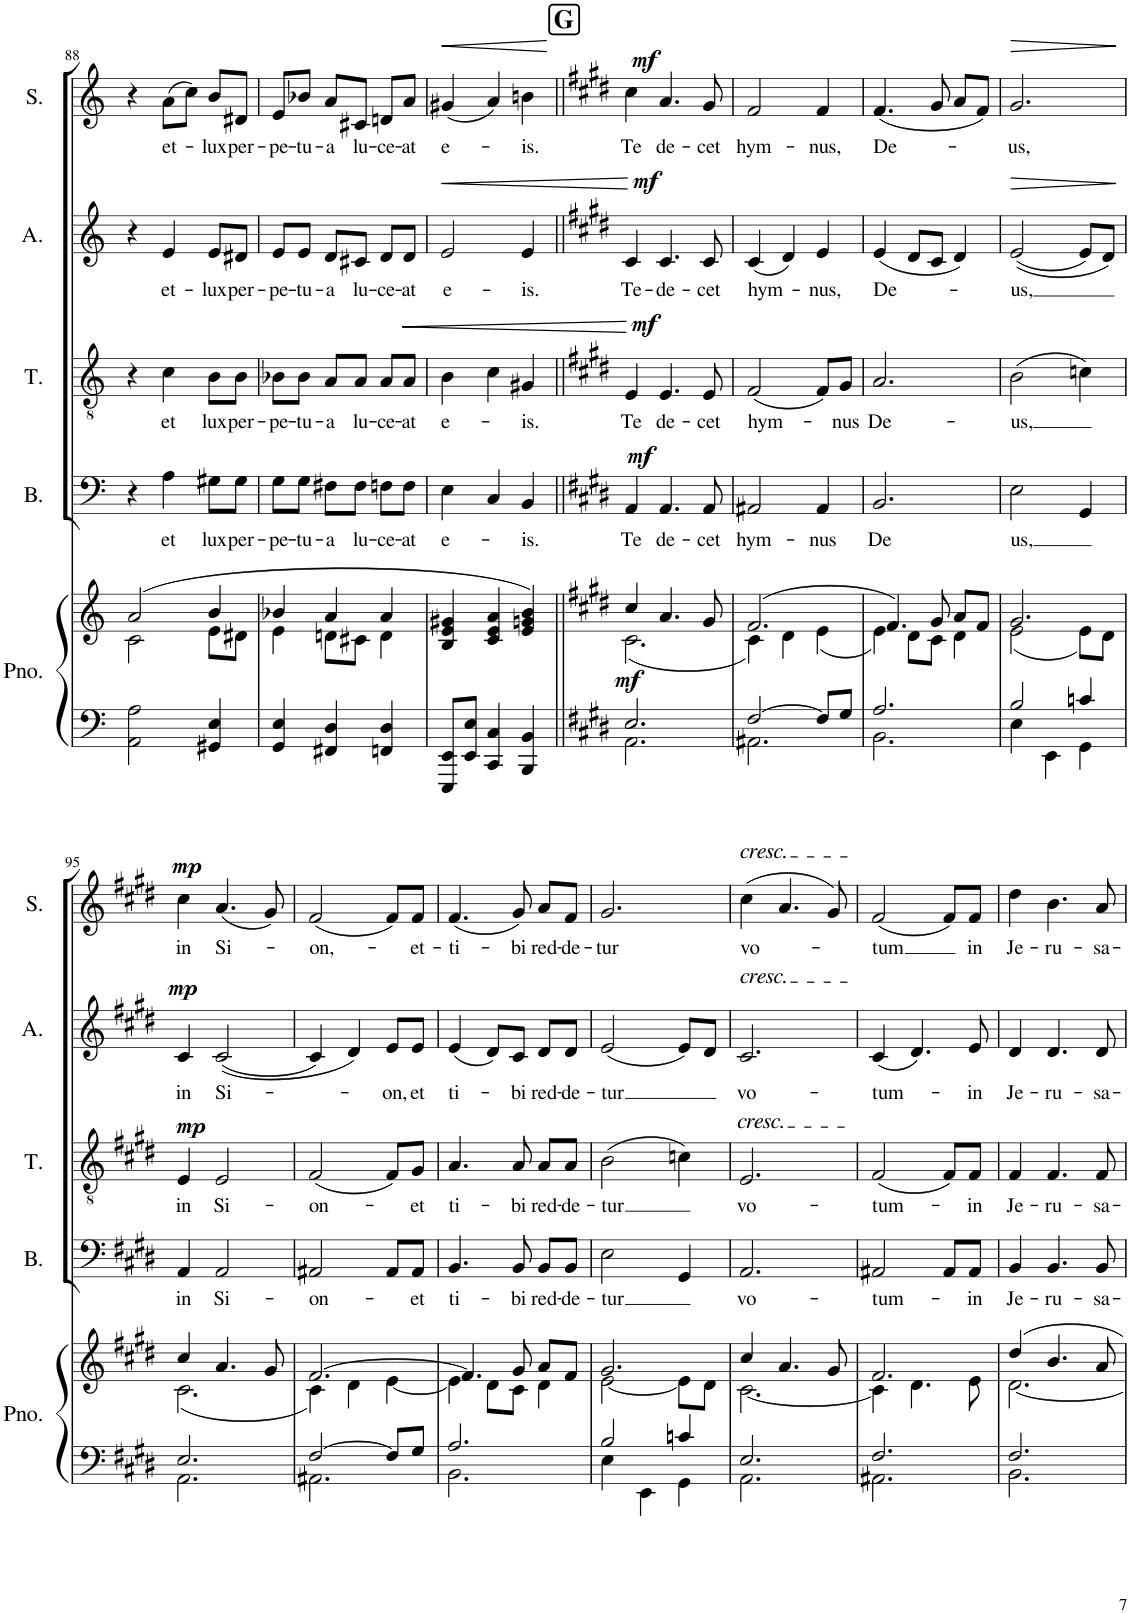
**kern	**kern	**dynam	**kern	**text	**dynam	**kern	**text	**dynam	**kern	**text	**dynam	**kern	**text	**dynam
*part5	*part5	*part5	*part4	*part4	*part4	*part3	*part3	*part3	*part2	*part2	*part2	*part1	*part1	*part1
*staff6	*staff5	*staff5/6	*staff4	*staff4	*staff4	*staff3	*staff3	*staff3	*staff2	*staff2	*staff2	*staff1	*staff1	*staff1
*I"Piano	*	*	*I"Bass	*	*	*I"Tenor	*	*	*I"Alto	*	*	*I"Soprano	*	*
*I'Pno.	*	*	*I'B.	*	*	*I'T.	*	*	*I'A.	*	*	*I'S.	*	*
!!LO:PB:g=z
*clefF4	*clefG2	*	*clefF4	*	*	*clefGv2	*	*	*clefG2	*	*	*clefG2	*	*
*k[]	*k[]	*	*k[]	*	*	*k[]	*	*	*k[]	*	*	*k[]	*	*
*M3/4	*M3/4	*	*M3/4	*	*	*M3/4	*	*	*M3/4	*	*	*M3/4	*	*
=88	=88	=88	=88	=88	=88	=88	=88	=88	=88	=88	=88	=88	=88	=88
*	*^	*	*	*	*	*	*	*	*	*	*	*	*	*
2AA\ 2A\	(2a/	2c\	.	4r	.	.	4r	.	.	4r	.	.	4r	.	.
!	!	!	!	!	!LO:LY:b	!	!	!LO:LY:b	!	!	!LO:LY:b	!	!	!LO:LY:b	!
.	.	.	.	4A\	et	.	4c\	et	.	4e/	et-	.	(8a\L	et-	.
.	.	.	.	.	.	.	.	.	.	.	.	.	8cc\J)	.	.
!	!	!	!	!	!LO:LY:b	!	!	!LO:LY:b	!	!	!LO:LY:b	!	!	!LO:LY:b	!
4GG#X/ 4E/	4b/	8e\L	.	8G#X\L	lux	.	8B\L	lux	.	8e/L	-lux	.	8b/L	-lux	.
!	!	!	!	!	!LO:LY:b	!	!	!LO:LY:b	!	!	!LO:LY:b	!	!	!LO:LY:b	!
.	.	8d#X\J	.	8G#\J	per-	.	8B\J	per-	.	8d#X/J	per-	.	8d#X/J	per-	.
=89	=89	=89	=89	=89	=89	=89	=89	=89	=89	=89	=89	=89	=89	=89	=89
!	!	!	!	!	!LO:LY:b	!	!	!LO:LY:b	!	!	!LO:LY:b	!	!	!LO:LY:b	!
4GG/ 4E/	4b-X/	4e\	.	8G\L	-pe-	.	8B-X\L	-pe-	.	8e/L	-pe-	.	8e/L	-pe-	.
!	!	!	!	!	!LO:LY:b	!	!	!LO:LY:b	!	!	!LO:LY:b	!	!	!LO:LY:b	!
.	.	.	.	8G\J	-tu-	.	8B-\J	-tu-	.	8e/J	-tu-	.	8b-X/J	-tu-	.
!	!	!	!	!	!LO:LY:b	!	!	!LO:LY:b	!	!	!LO:LY:b	!	!	!LO:LY:b	!
4FF#X/ 4D/	4a/	8dn\L	.	8F#X\L	-a	.	8A/L	-a	.	8d/L	-a	.	8a/L	-a	.
!	!	!	!	!	!LO:LY:b	!	!	!LO:LY:b	!	!	!LO:LY:b	!	!	!LO:LY:b	!
.	.	8c#X\J	.	8F#\J	lu-	.	8A/J	lu-	.	8c#X/J	lu-	.	8c#X/J	lu-	.
!	!	!	!	!	!LO:LY:b	!	!	!LO:LY:b	!	!	!LO:LY:b	!	!	!LO:LY:b	!
4FFn/ 4D/	4a/	4d\	.	8Fn\L	-ce-	.	8A/L	-ce-	.	8d/L	-ce-	.	8dn/L	-ce-	.
!	!	!	!	!	!LO:LY:b	!	!	!LO:LY:b	!	!	!LO:LY:b	!	!	!LO:LY:b	!
.	.	.	.	8F\J	-at	.	8A/J	-at	.	8d/J	-at	.	8a/J	-at	.
*	*v	*v	*	*	*	*	*	*	*	*	*	*	*	*	*
=90	=90	=90	=90	=90	=90	=90	=90	=90	=90	=90	=90	=90	=90	=90
!	!	!	!	!LO:LY:b	!	!	!LO:LY:b	!LO:HP:b	!	!LO:LY:b	!LO:HP:b	!	!LO:LY:b	!LO:HP:b
8EEE/ 8EE/L	4B/ 4e/ 4g#X/	.	4E\	e-	.	4B\	e-	<	2e/	e-	<	(4g#X/	e-	<
8EE/ 8E/J	.	.	.	.	.	.	.	.	.	.	.	.	.	.
4CC/ 4C/	4c/ 4e/ 4a/	.	4C/	.	.	4c\	.	.	.	.	.	4a/)	.	.
!	!	!	!	!LO:LY:b	!	!	!LO:LY:b	!	!	!LO:LY:b	!	!	!LO:LY:b	!
4BBB/ 4BB/	4e/ 4gn/ 4b/)	.	4BB/	-is.	.	4G#X/	-is.	.	4e/	-is.	.	4bn\	-is.	.
.	.	.	.	.	.	.	.	[	.	.	[	.	.	[
!!LO:REH:place=s1:a:B:cj:fs=14:t=G
=91||	=91||	=91||	=91||	=91||	=91||	=91||	=91||	=91||	=91||	=91||	=91||	=91||	=91||	=91||
*k[f#c#g#d#]	*k[f#c#g#d#]	*	*k[f#c#g#d#]	*	*	*k[f#c#g#d#]	*	*	*k[f#c#g#d#]	*	*	*k[f#c#g#d#]	*	*
*^	*^	*	*	*	*	*	*	*	*	*	*	*	*	*
!	!	!	!	!LO:DY:b	!	!LO:LY:b	!LO:DY:a	!	!LO:LY:b	!LO:DY:a	!	!LO:LY:b	!LO:DY:a	!	!LO:LY:b	!
2.E/	2.AA\	4cc#/	(2.c#\	mf	4AA/	Te	mf	4E/	Te	mf	4c#/	Te-	mf	4cc#\	Te	.
!	!	!	!	!	!	!LO:LY:b	!	!	!LO:LY:b	!	!	!LO:LY:b	!	!	!LO:LY:b	!LO:DY:a
.	.	4.a/	.	.	4.AA/	de-	.	4.E/	de-	.	4.c#/	-de-	.	4.a/	de-	mf
!	!	!	!	!	!	!LO:LY:b	!	!	!LO:LY:b	!	!	!LO:LY:b	!	!	!LO:LY:b	!
.	.	8g#/	.	.	8AA/	-cet	.	8E/	-cet	.	8c#/	-cet	.	8g#/	-cet	.
=92	=92	=92	=92	=92	=92	=92	=92	=92	=92	=92	=92	=92	=92	=92	=92	=92
!	!	!	!	!	!	!LO:LY:b	!	!	!LO:LY:b	!	!	!LO:LY:b	!	!	!LO:LY:b	!
[2F#/	2.AA#X\	(2.f#/	4c#\)	.	2AA#X/	hym-	.	(2F#/	hym-	.	(4c#/	hym-	.	2f#/	hym-	.
.	.	.	4d#\	.	.	.	.	.	.	.	4d#/)	.	.	.	.	.
!	!	!	!	!	!	!LO:LY:b	!	!	!	!	!	!LO:LY:b	!	!	!LO:LY:b	!
8F#/L]	.	.	(4e\	.	4AA#/	-nus	.	8F#/L)	.	.	4e/	-nus,	.	4f#/	-nus,	.
!	!	!	!	!	!	!	!	!	!LO:LY:b	!	!	!	!	!	!	!
8G#/J	.	.	.	.	.	.	.	8G#/J	-nus	.	.	.	.	.	.	.
=93	=93	=93	=93	=93	=93	=93	=93	=93	=93	=93	=93	=93	=93	=93	=93	=93
!	!	!	!	!	!	!LO:LY:b	!	!	!LO:LY:b	!	!	!LO:LY:b	!	!	!LO:LY:b	!
2.A/	2.BB\	4.f#/)	4e\)	.	2.BB/	De	.	2.A/	De-	.	(4e/	De-	.	(4.f#/	De-	.
.	.	.	8d#\L	.	.	.	.	.	.	.	8d#/L	.	.	.	.	.
.	.	8g#/	8c#\J	.	.	.	.	.	.	.	8c#/J	.	.	8g#/	.	.
.	.	8a/L	4d#\	.	.	.	.	.	.	.	4d#/)	.	.	8a/L	.	.
.	.	8f#/J	.	.	.	.	.	.	.	.	.	.	.	8f#/J)	.	.
=94	=94	=94	=94	=94	=94	=94	=94	=94	=94	=94	=94	=94	=94	=94	=94	=94
!	!	!	!	!	!	!LO:LY:b	!	!	!LO:LY:b	!	!	!LO:LY:b	!LO:HP:b	!	!LO:LY:b	!LO:HP:b
2B/	4E\	2.g#/	(2e\	.	2E\	us,	.	(2B\	-us,	.	((2e/	-us,	>	2.g#/	-us,	>
.	4EE\	.	.	.	.	.	.	.	.	.	.	.	.	.	.	.
4cn/	4GG#\	.	8e\L)	.	4GG#/	.	.	4cn\)	.	.	8e/L)	.	.	.	.	.
.	.	.	8d#\J	.	.	.	.	.	.	.	8d#/J)	.	.	.	.	.
*v	*v	*	*	*	*	*	*	*	*	*	*	*	*	*	*	*
*	*v	*v	*	*	*	*	*	*	*	*	*	*	*	*	*
.	.	.	.	.	.	.	.	.	.	.	]	.	.	]
!!LO:LB:g=z
=95	=95	=95	=95	=95	=95	=95	=95	=95	=95	=95	=95	=95	=95	=95
*^	*^	*	*	*	*	*	*	*	*	*	*	*	*	*
!	!	!	!	!	!	!LO:LY:b	!	!	!LO:LY:b	!LO:DY:a	!	!LO:LY:b	!LO:DY:a	!	!LO:LY:b	!LO:DY:a
2.E/	2.AA\	4cc#/	(2.c#\	.	4AA/	in	.	4E/	in	mp	4c#/	in	mp	4cc#\	in	mp
!	!	!	!	!	!	!LO:LY:b	!	!	!LO:LY:b	!	!	!LO:LY:b	!	!	!LO:LY:b	!
.	.	4.a/	.	.	2AA/	Si-	.	2E/	Si-	.	((2c#/	Si-	.	(4.a/	Si-	.
.	.	8g#/	.	.	.	.	.	.	.	.	.	.	.	8g#/)	.	.
=96	=96	=96	=96	=96	=96	=96	=96	=96	=96	=96	=96	=96	=96	=96	=96	=96
!	!	!	!	!	!	!LO:LY:b	!	!	!LO:LY:b	!	!	!	!	!	!LO:LY:b	!
[2F#/	2.AA#X\	[2.f#/	4c#\)	.	2AA#X/	-on-	.	(2F#/	-on-	.	4c#/)	.	.	(2f#/	-on,-	.
.	.	.	4d#\	.	.	.	.	.	.	.	4d#/)	.	.	.	.	.
!	!	!	!	!	!	!	!	!	!	!	!	!LO:LY:b	!	!	!	!
8F#/L]	.	.	[4e\	.	8AA#/L	.	.	8F#/L)	.	.	8e/L	-on,	.	8f#/L)	.	.
!	!	!	!	!	!	!LO:LY:b	!	!	!LO:LY:b	!	!	!LO:LY:b	!	!	!LO:LY:b	!
8G#/J	.	.	.	.	8AA#/J	-et	.	8G#/J	-et	.	8e/J	et	.	8f#/J	-et-	.
=97	=97	=97	=97	=97	=97	=97	=97	=97	=97	=97	=97	=97	=97	=97	=97	=97
!	!	!	!	!	!	!LO:LY:b	!	!	!LO:LY:b	!	!	!LO:LY:b	!	!	!LO:LY:b	!
2.A/	2.BB\	4.f#/]	4e\]	.	4.BB/	ti-	.	4.A/	ti-	.	(4e/	ti-	.	(4.f#/	-ti-	.
.	.	.	8d#\L	.	.	.	.	.	.	.	8d#/L)	.	.	.	.	.
!	!	!	!	!	!	!LO:LY:b	!	!	!LO:LY:b	!	!	!LO:LY:b	!	!	!LO:LY:b	!
.	.	8g#/	8c#\J	.	8BB/	-bi	.	8A/	-bi	.	8c#/J	-bi	.	8g#/)	-bi	.
!	!	!	!	!	!	!LO:LY:b	!	!	!LO:LY:b	!	!	!LO:LY:b	!	!	!LO:LY:b	!
.	.	8a/L	4d#\	.	8BB/L	red-	.	8A/L	red-	.	8d#/L	red-	.	8a/L	red-	.
!	!	!	!	!	!	!LO:LY:b	!	!	!LO:LY:b	!	!	!LO:LY:b	!	!	!LO:LY:b	!
.	.	8f#/J	.	.	8BB/J	-de-	.	8A/J	-de-	.	8d#/J	-de-	.	8f#/J	-de-	.
=98	=98	=98	=98	=98	=98	=98	=98	=98	=98	=98	=98	=98	=98	=98	=98	=98
!	!	!	!	!	!	!LO:LY:b	!	!	!LO:LY:b	!	!	!LO:LY:b	!	!	!LO:LY:b	!
2B/	4E\	2.g#/	[2e\	.	2E\	-tur	.	(2B\	-tur	.	(2e/	-tur	.	2.g#/	-tur	.
.	4EE\	.	.	.	.	.	.	.	.	.	.	.	.	.	.	.
4cn/	4GG#\	.	8e\L]	.	4GG#/	.	.	4cn\)	.	.	8e/L)	.	.	.	.	.
.	.	.	8d#\J	.	.	.	.	.	.	.	8d#/J	.	.	.	.	.
=99	=99	=99	=99	=99	=99	=99	=99	=99	=99	=99	=99	=99	=99	=99	=99	=99
!	!	!	!	!	!	!	!	!	!	!	!	!	!	!LO:TX:a:i:t=cresc.	!	!
!	!	!	!	!	!	!	!	!	!	!	!LO:TX:a:i:t=cresc.	!	!	!	!	!
!	!	!	!	!	!	!	!	!LO:TX:a:i:t=cresc.	!	!	!	!	!	!	!	!
!	!	!	!	!	!	!LO:LY:b	!	!	!LO:LY:b	!	!	!LO:LY:b	!	!	!LO:LY:b	!
2.E/	2.AA\	4cc#/	[2.c#\	.	2.AA/	vo-	.	2.E/	vo-	.	2.c#/	vo-	.	(4cc#\	vo-	.
.	.	4.a/	.	.	.	.	.	.	.	.	.	.	.	4.a/	.	.
.	.	8g#/	.	.	.	.	.	.	.	.	.	.	.	8g#/)	.	.
=100	=100	=100	=100	=100	=100	=100	=100	=100	=100	=100	=100	=100	=100	=100	=100	=100
!	!	!	!	!	!	!LO:LY:b	!	!	!LO:LY:b	!	!	!LO:LY:b	!	!	!LO:LY:b	!
2.F#/	2.AA#X\	2.f#/	4c#\]	.	2AA#X/	-tum-	.	(2F#/	-tum-	.	(4c#/	-tum-	.	(2f#/	-tum	.
.	.	.	4.d#\	.	.	.	.	.	.	.	4.d#/)	.	.	.	.	.
.	.	.	.	.	8AA#/L	.	.	8F#/L)	.	.	.	.	.	8f#/L)	.	.
!	!	!	!	!	!	!LO:LY:b	!	!	!LO:LY:b	!	!	!LO:LY:b	!	!	!LO:LY:b	!
.	.	.	8e\	.	8AA#/J	-in	.	8F#/J	-in	.	8e/	-in	.	8f#/J	in	.
=101	=101	=101	=101	=101	=101	=101	=101	=101	=101	=101	=101	=101	=101	=101	=101	=101
!	!	!	!	!	!	!LO:LY:b	!	!	!LO:LY:b	!	!	!LO:LY:b	!	!	!LO:LY:b	!
2.F#/	2.BB\	4dd#/	[2.d#\	.	4BB/	Je-	.	4F#/	Je-	.	4d#/	Je-	.	4dd#\	Je-	.
!	!	!	!	!	!	!LO:LY:b	!	!	!LO:LY:b	!	!	!LO:LY:b	!	!	!LO:LY:b	!
.	.	4.b/	.	.	4.BB/	-ru-	.	4.F#/	-ru-	.	4.d#/	-ru-	.	4.b\	-ru-	.
!	!	!	!	!	!	!LO:LY:b	!	!	!LO:LY:b	!	!	!LO:LY:b	!	!	!LO:LY:b	!
.	.	8a/	.	.	8BB/	-sa-	.	8F#/	-sa-	.	8d#/	-sa-	.	8a/	-sa-	.
*v	*v	*	*	*	*	*	*	*	*	*	*	*	*	*	*	*
*	*v	*v	*	*	*	*	*	*	*	*	*	*	*	*	*
=	=	=	=	=	=	=	=	=	=	=	=	=	=	=
*-	*-	*-	*-	*-	*-	*-	*-	*-	*-	*-	*-	*-	*-	*-
